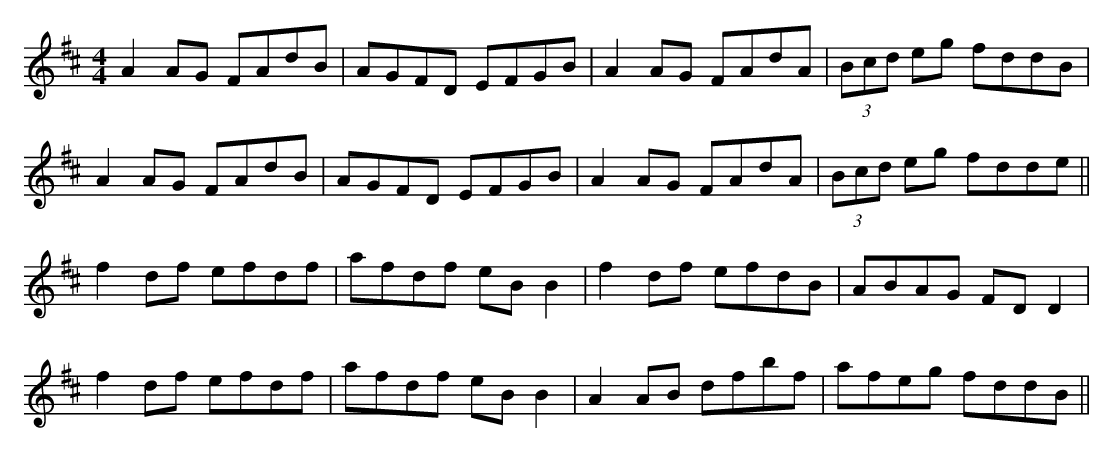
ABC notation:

X:1
M:4/4
K:D
A2 AG FAdB|AGFD EFGB|A2 AG FAdA|(3Bcd eg fddB|
A2 AG FAdB|AGFD EFGB|A2 AG FAdA|(3Bcd eg fdde||
f2df efdf|afdf eB B2|f2df efdB|ABAG FD D2|
f2df efdf|afdf eB B2|A2 AB dfbf|afeg fddB||
